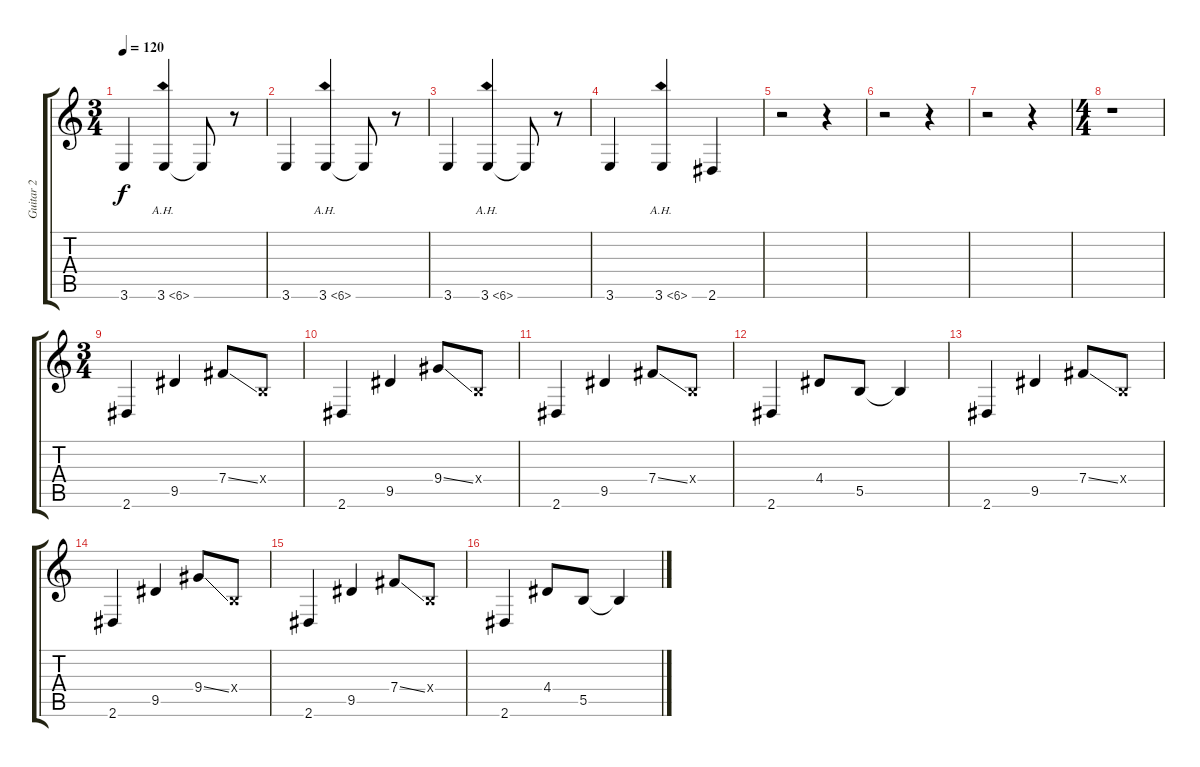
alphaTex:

\track ("Guitar 2" "Guitar 2") {instrument distortionguitar}
\staff {score tabs}
\tuning (Db4 Ab3 E3 B2 Gb2 Db2) {hide}
\ts (3 4)
\tempo 120
\clef g2
\ks c
3.6.4{dy f} 3.6{ah 3}.4 3.6{t}.8 r.8 |
3.6.4 3.6{ah 3}.4 3.6{t}.8 r.8 |
3.6.4 3.6{ah 3}.4 3.6{t}.8 r.8 |
3.6.4 3.6{ah 3}.4 2.6.4 |
r.2 r.4 |
r.2 r.4 |
r.2 r.4 |
\ts (4 4)
r.1 |
\ts (3 4)
2.6.4 9.5.4 7.4{ss}.8 0.4{x}.8 |
2.6.4 9.5.4 9.4{ss}.8 0.4{x}.8 |
2.6.4 9.5.4 7.4{ss}.8 0.4{x}.8 |
2.6.4 4.4.8 5.5.8 5.5{t}.4 |
2.6.4 9.5.4 7.4{ss}.8 0.4{x}.8 |
2.6.4 9.5.4 9.4{ss}.8 0.4{x}.8 |
2.6.4 9.5.4 7.4{ss}.8 0.4{x}.8 |
2.6.4 4.4.8 5.5.8 5.5{t}.4
